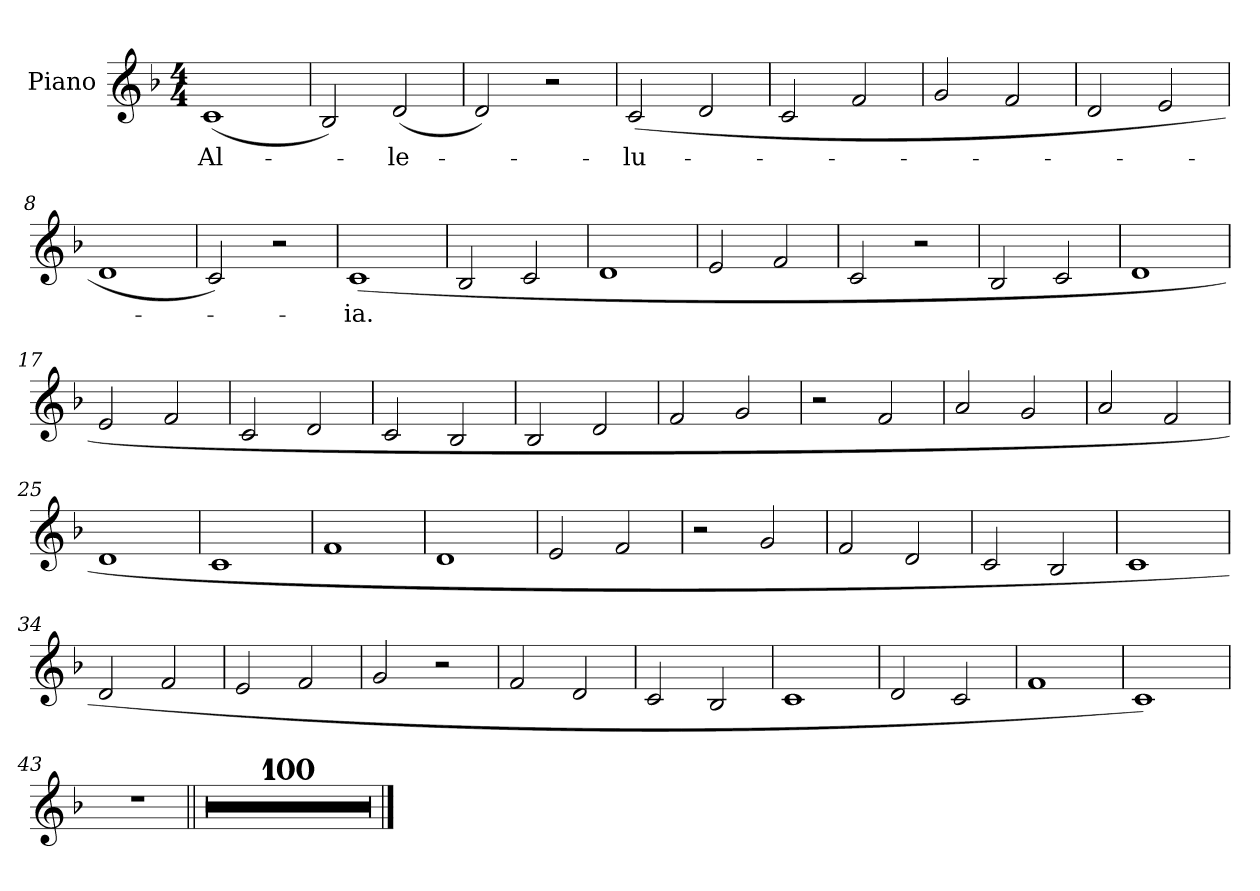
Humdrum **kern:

**kern	**text
*part1	*part1
*staff1	*staff1
*I"Piano	*
*I'Pno.	*
*clefG2	*
*k[b-]	*
*M4/4	*
=1	=1
(<1c	Al-
=2	=2
2B-/)	.
(<2d/	-le-
=3	=3
2d/)	.
2r	.
=4	=4
(>2c/	-lu-
2d/	.
=5	=5
2c/	.
2f/	.
=6	=6
2g/	.
2f/	.
=7	=7
2d/	.
2e/	.
=8	=8
1d	.
=9	=9
2c/)	.
2r	.
=10	=10
(<1c	-ia.
!!LO:LB:g=z
=11	=11
2B-/	.
2c/	.
=12	=12
1d	.
=13	=13
2e/	.
2f/	.
=14	=14
2c/	.
2r	.
=15	=15
2B-/	.
2c/	.
=16	=16
1d	.
=17	=17
2e/	.
2f/	.
=18	=18
2c/	.
2d/	.
=19	=19
2c/	.
2B-/	.
=20	=20
2B-/	.
2d/	.
=21	=21
2f/	.
2g/	.
!!LO:LB:g=z
=22	=22
2r	.
2f/	.
=23	=23
2a/	.
2g/	.
=24	=24
2a/	.
2f/	.
=25	=25
1d	.
=26	=26
1c	.
=27	=27
1f	.
=28	=28
1d	.
=29	=29
2e/	.
2f/	.
=30	=30
2r	.
2g/	.
=31	=31
2f/	.
2d/	.
=32	=32
2c/	.
2B-/	.
!!LO:LB:g=z
=33	=33
1c	.
=34	=34
2d/	.
2f/	.
=35	=35
2e/	.
2f/	.
=36	=36
2g/	.
2r	.
=37	=37
2f/	.
2d/	.
=38	=38
2c/	.
2B-/	.
=39	=39
1c	.
=40	=40
2d/	.
2c/	.
=41	=41
1f	.
=42	=42
1c)	.
=43	=43
1r	.
!!LO:LB:g=z
=44||	=44||
1r	.
=45	=45
1r	.
=46	=46
1r	.
=47	=47
1r	.
=48	=48
1r	.
=49	=49
1r	.
=50	=50
1r	.
=51	=51
1r	.
=52	=52
1r	.
=53	=53
1r	.
=54	=54
1r	.
=55	=55
1r	.
!!LO:LB:g=z
=56	=56
1r	.
=57	=57
1r	.
=58	=58
1r	.
=59	=59
1r	.
=60	=60
1r	.
=61	=61
1r	.
=62	=62
1r	.
=63	=63
1r	.
=64	=64
1r	.
=65	=65
1r	.
=66	=66
1r	.
=67	=67
1r	.
!!LO:LB:g=z
=68	=68
1r	.
=69	=69
1r	.
=70	=70
1r	.
=71	=71
1r	.
=72	=72
1r	.
=73	=73
1r	.
=74	=74
1r	.
=75	=75
1r	.
=76	=76
1r	.
=77	=77
1r	.
=78	=78
1r	.
=79	=79
1r	.
!!LO:LB:g=z
=80	=80
1r	.
=81	=81
1r	.
=82	=82
1r	.
=83	=83
1r	.
=84	=84
1r	.
=85	=85
1r	.
=86	=86
1r	.
=87	=87
1r	.
=88	=88
1r	.
=89	=89
1r	.
=90	=90
1r	.
=91	=91
1r	.
!!LO:LB:g=z
=92	=92
1r	.
=93	=93
1r	.
=94	=94
1r	.
=95	=95
1r	.
=96	=96
1r	.
=97	=97
1r	.
=98	=98
1r	.
=99	=99
1r	.
=100	=100
1r	.
=101	=101
1r	.
=102	=102
1r	.
=103	=103
1r	.
!!LO:LB:g=z
=104	=104
1r	.
=105	=105
1r	.
=106	=106
1r	.
=107	=107
1r	.
=108	=108
1r	.
=109	=109
1r	.
=110	=110
1r	.
=111	=111
1r	.
=112	=112
1r	.
=113	=113
1r	.
=114	=114
1r	.
=115	=115
1r	.
!!LO:PB:g=z
=116	=116
1r	.
=117	=117
1r	.
=118	=118
1r	.
=119	=119
1r	.
=120	=120
1r	.
=121	=121
1r	.
=122	=122
1r	.
=123	=123
1r	.
=124	=124
1r	.
=125	=125
1r	.
=126	=126
1r	.
=127	=127
1r	.
!!LO:LB:g=z
=128	=128
1r	.
=129	=129
1r	.
=130	=130
1r	.
=131	=131
1r	.
=132	=132
1r	.
=133	=133
1r	.
=134	=134
1r	.
=135	=135
1r	.
=136	=136
1r	.
=137	=137
1r	.
=138	=138
1r	.
=139	=139
1r	.
!!LO:LB:g=z
=140	=140
1r	.
=141	=141
1r	.
=142	=142
1r	.
=143	=143
1r	.
==	==
*-	*-
